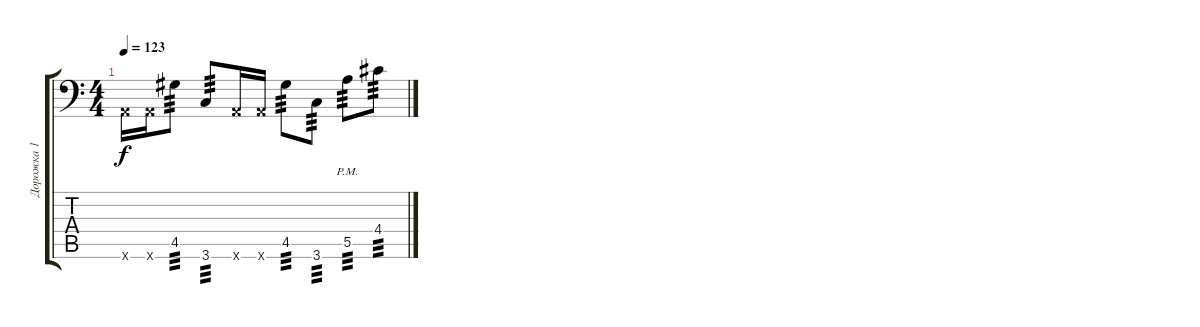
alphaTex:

\track ("Дорожка 1" "Дорожка 1") {instrument distortionguitar}
\staff {score tabs}
\tuning (B3 Gb3 D3 A2 E2 A1) {hide}
\ts (4 4)
\tempo 123
\clef f4
\ks c
0.6{x}.16{dy f} 0.6{x}.16 4.5.8{tp 3} 3.6.8{tp 3} 0.6{x}.16 0.6{x}.16 4.5.8{tp 3} 3.6.8{tp 3} 5.5{pm}.8{tp 3} 4.4.8{tp 3}
